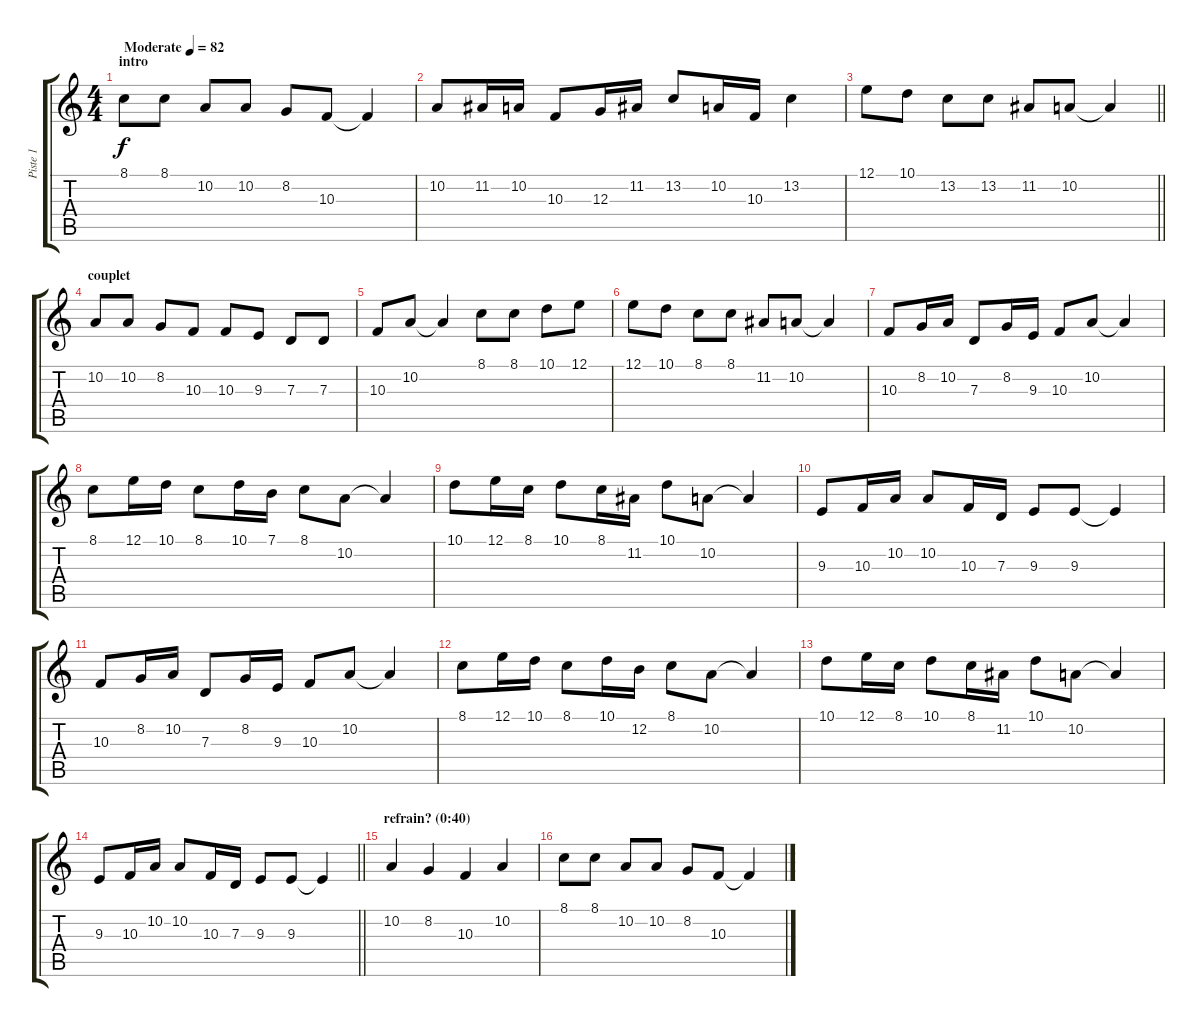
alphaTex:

\track ("Piste 1" "Piste 1") {instrument electricpiano1}
\staff {score tabs}
\tuning (E4 B3 G3 D3 A2 E2) {hide}
\ts (4 4)
\section ("" "intro")
\tempo (82 "Moderate")
\clef g2
\ks c
8.1.8{dy f instrument electricpiano1} 8.1.8 10.2.8 10.2.8 8.2.8 10.3.8 10.3{t}.4 |
10.2.8 11.2.16 10.2.16 10.3.8 12.3.16 11.2.16 13.2.8 10.2.16 10.3.16 13.2.4 |
\barLineRight lightlight
12.1.8 10.1.8 13.2.8 13.2.8 11.2.8 10.2.8 10.2{t}.4 |
\section ("" "couplet")
10.2.8 10.2.8 8.2.8 10.3.8 10.3.8 9.3.8 7.3.8 7.3.8 |
10.3.8 10.2.8 10.2{t}.4 8.1.8 8.1.8 10.1.8 12.1.8 |
12.1.8 10.1.8 8.1.8 8.1.8 11.2.8 10.2.8 10.2{t}.4 |
10.3.8 8.2.16 10.2.16 7.3.8 8.2.16 9.3.16 10.3.8 10.2.8 10.2{t}.4 |
8.1.8 12.1.16 10.1.16 8.1.8 10.1.16 7.1.16 8.1.8 10.2.8 10.2{t}.4 |
10.1.8 12.1.16 8.1.16 10.1.8 8.1.16 11.2.16 10.1.8 10.2.8 10.2{t}.4 |
9.3.8 10.3.16 10.2.16 10.2.8 10.3.16 7.3.16 9.3.8 9.3.8 9.3{t}.4 |
10.3.8 8.2.16 10.2.16 7.3.8 8.2.16 9.3.16 10.3.8 10.2.8 10.2{t}.4 |
8.1.8 12.1.16 10.1.16 8.1.8 10.1.16 12.2.16 8.1.8 10.2.8 10.2{t}.4 |
10.1.8 12.1.16 8.1.16 10.1.8 8.1.16 11.2.16 10.1.8 10.2.8 10.2{t}.4 |
\barLineRight lightlight
9.3.8 10.3.16 10.2.16 10.2.8 10.3.16 7.3.16 9.3.8 9.3.8 9.3{t}.4 |
\section ("" "refrain? (0:40)")
10.2.4 8.2.4 10.3.4 10.2.4 |
8.1.8 8.1.8 10.2.8 10.2.8 8.2.8 10.3.8 10.3{t}.4
